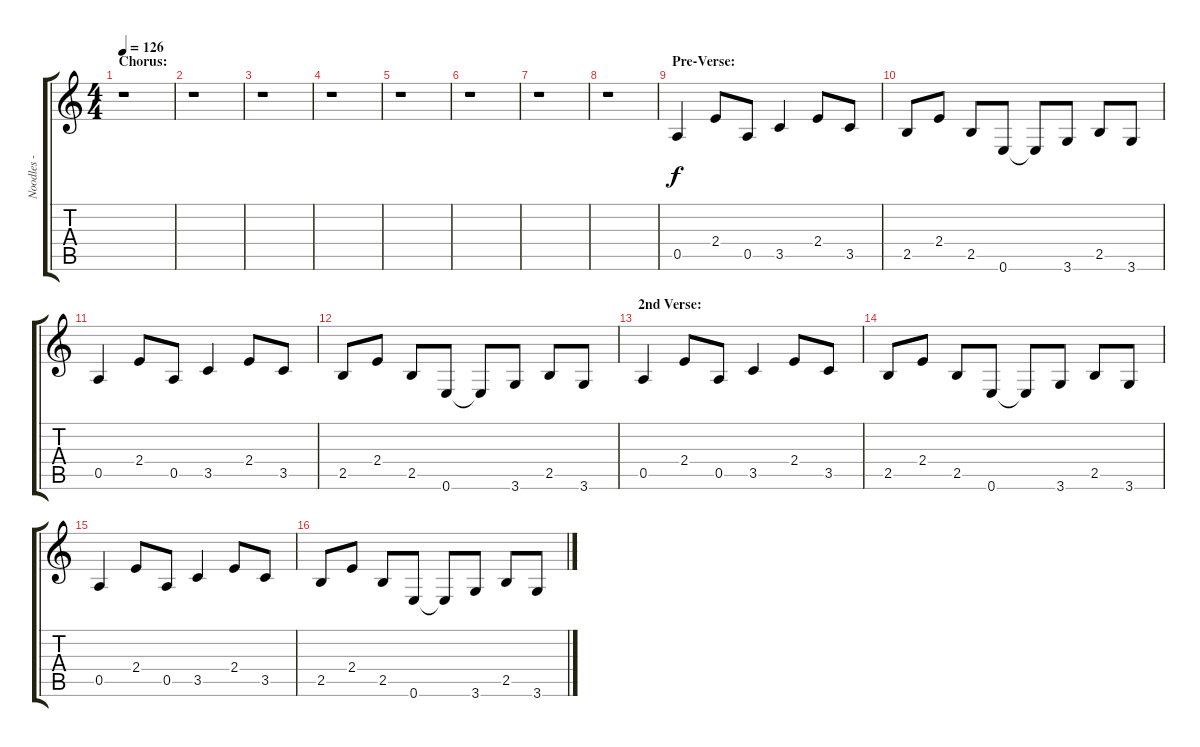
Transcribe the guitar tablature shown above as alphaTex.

\track ("Noodles - Rhythm Guitar" "Noodles - ") {instrument electricguitarclean}
\staff {score tabs}
\tuning (E4 B3 G3 D3 A2 E2) {hide}
\ts (4 4)
\section ("" "Chorus:")
\tempo 126
\clef g2
\ks c
r.1{dy f} |
r.1 |
r.1 |
r.1 |
r.1 |
r.1 |
r.1 |
r.1 |
\section ("" "Pre-Verse:")
0.5.4 2.4.8 0.5.8 3.5.4 2.4.8 3.5.8 |
2.5.8 2.4.8 2.5.8 0.6.8 0.6{t}.8 3.6.8 2.5.8 3.6.8 |
0.5.4 2.4.8 0.5.8 3.5.4 2.4.8 3.5.8 |
2.5.8 2.4.8 2.5.8 0.6.8 0.6{t}.8 3.6.8 2.5.8 3.6.8 |
\section ("" "2nd Verse:")
0.5.4 2.4.8 0.5.8 3.5.4 2.4.8 3.5.8 |
2.5.8 2.4.8 2.5.8 0.6.8 0.6{t}.8 3.6.8 2.5.8 3.6.8 |
0.5.4 2.4.8 0.5.8 3.5.4 2.4.8 3.5.8 |
2.5.8 2.4.8 2.5.8 0.6.8 0.6{t}.8 3.6.8 2.5.8 3.6.8
